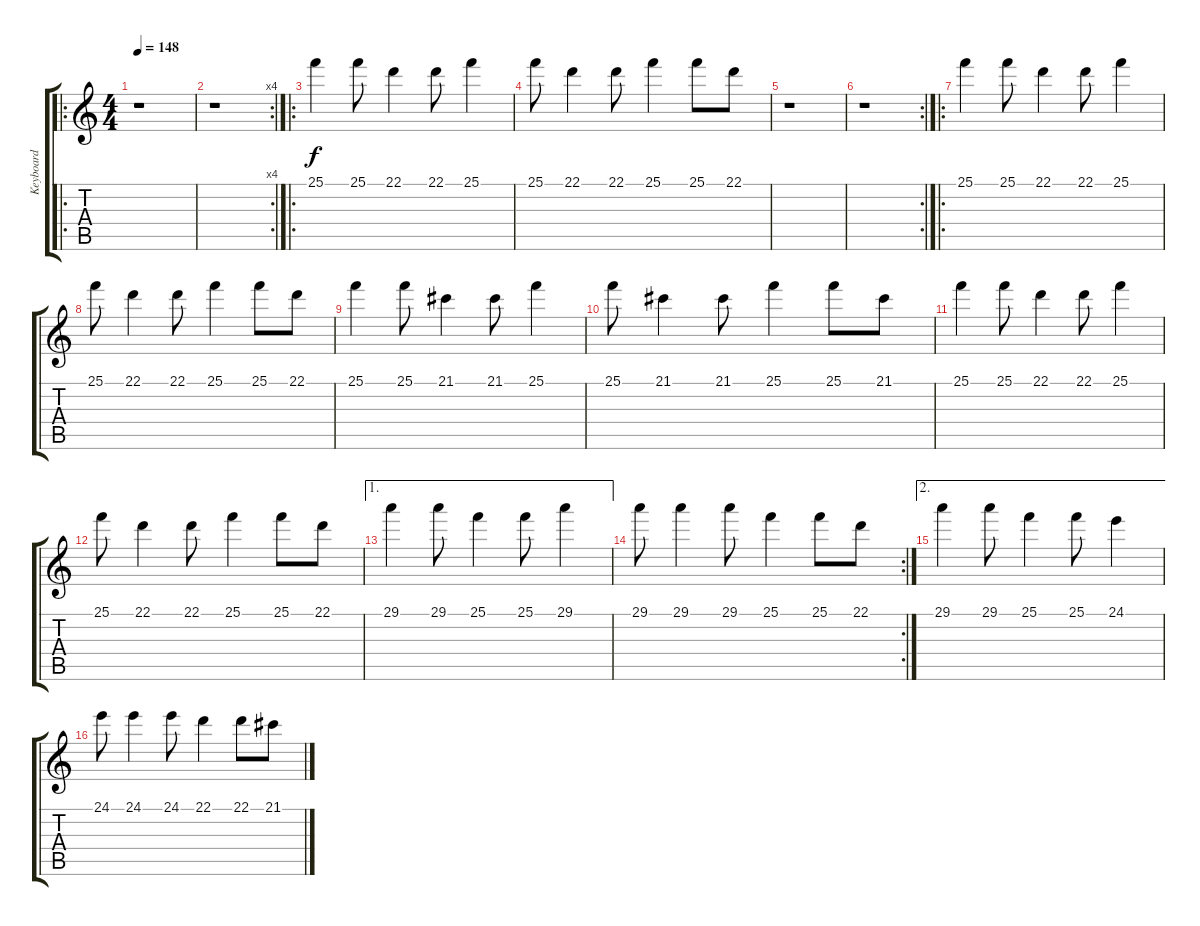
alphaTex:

\track ("Keyboard" "Keyboard") {instrument stringensemble1}
\staff {score tabs}
\tuning (E4 B3 G3 D3 A2 E2) {hide}
\ro
\ts (4 4)
\tempo 148
\clef g2
\ks c
r.1{dy f instrument stringensemble1} |
\rc 4
r.1 |
\ro
25.1.4 25.1.8 22.1.4 22.1.8 25.1.4 |
25.1.8 22.1.4 22.1.8 25.1.4 25.1.8 22.1.8 |
r.1 |
\rc 2
r.1 |
\ro
25.1.4 25.1.8 22.1.4 22.1.8 25.1.4 |
25.1.8 22.1.4 22.1.8 25.1.4 25.1.8 22.1.8 |
25.1.4 25.1.8 21.1.4 21.1.8 25.1.4 |
25.1.8 21.1.4 21.1.8 25.1.4 25.1.8 21.1.8 |
25.1.4 25.1.8 22.1.4 22.1.8 25.1.4 |
25.1.8 22.1.4 22.1.8 25.1.4 25.1.8 22.1.8 |
\ae 1
29.1.4 29.1.8 25.1.4 25.1.8 29.1.4 |
\rc 2
29.1.8 29.1.4 29.1.8 25.1.4 25.1.8 22.1.8 |
\ae 2
29.1.4 29.1.8 25.1.4 25.1.8 24.1.4 |
24.1.8 24.1.4 24.1.8 22.1.4 22.1.8 21.1.8
